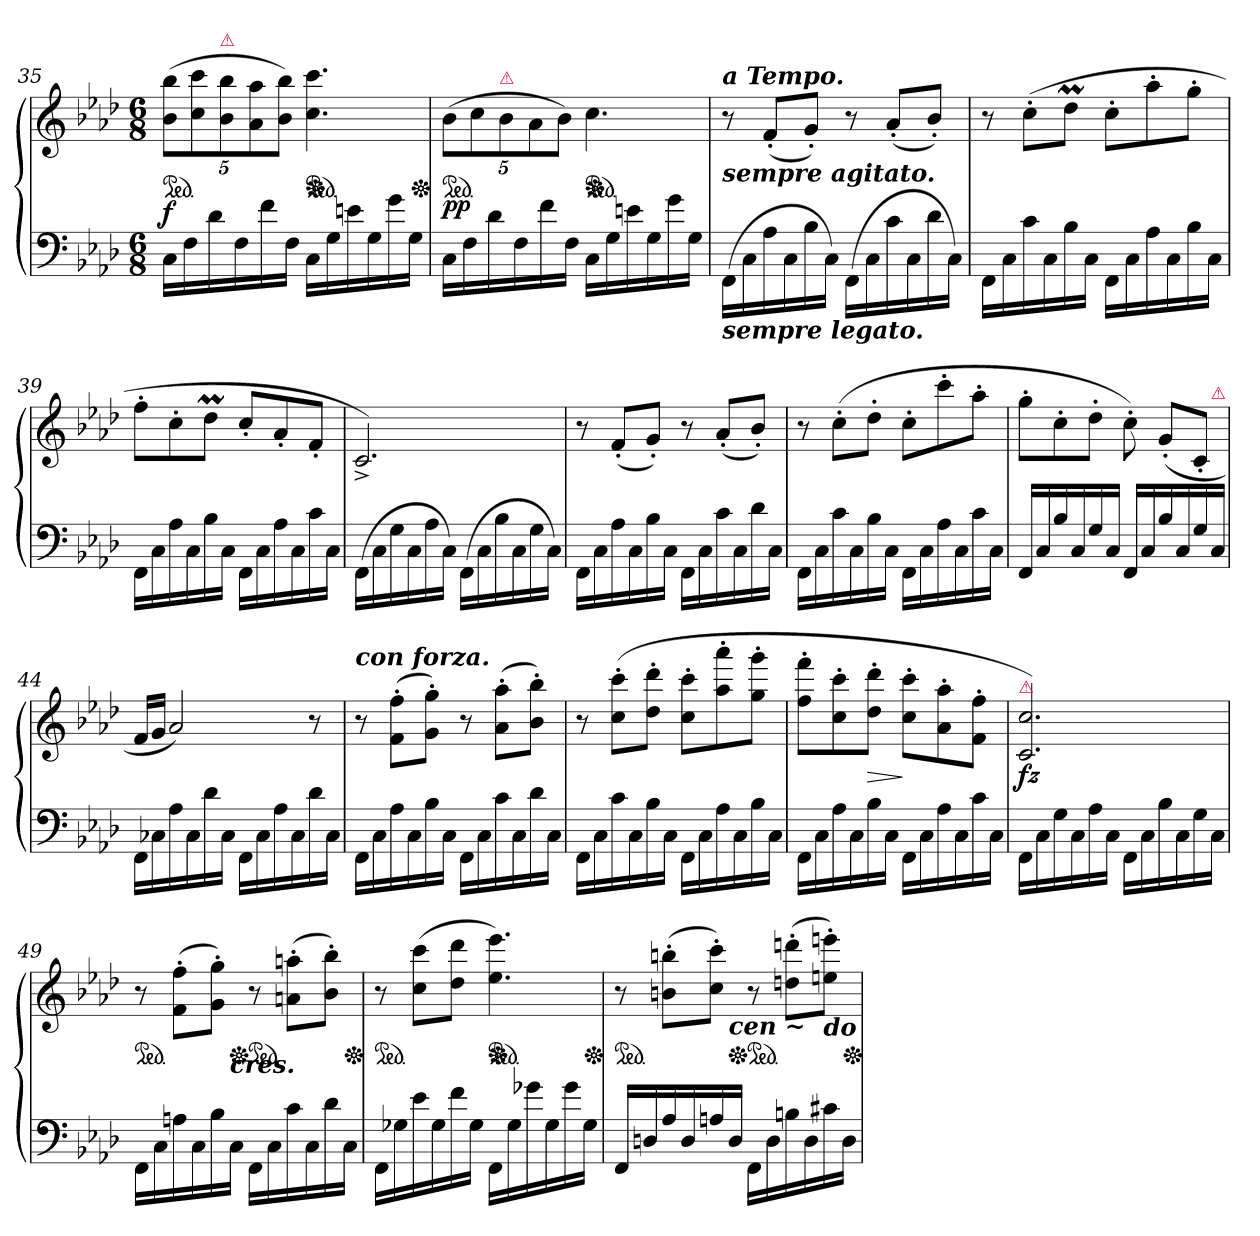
**kern	**kern	**dynam
*part1	*part1	*part1
*staff2	*staff1	*staff1/2
*clefF4	*clefG2	*
*k[b-e-a-d-]	*k[b-e-a-d-]	*
*f:	*f:	*
*M6/8	*M6/8	*
*	*ped	*
=35	=35	=35
16CLL	(40%3b- 40%3bb-L	f
16F	.	.
.	40%3cc 40%3ccc	.
16d-	.	.
!	!LO:TX:a:color=crimson:t=⚠	!
.	40%3b- 40%3bb-	.
16F	.	.
.	40%3a- 40%3aa-	.
16f	.	.
.	40%3b- 40%3bb-J)	.
*	*Xped	*
16FJJ	.	.
*	*ped	*
16CLL	4.cc 4.ccc	.
16G	.	.
16en	.	.
16G	.	.
16g	.	.
*	*Xped	*
16GJJ	.	.
=36	=36	=36
!	!LO:TX:a:Bi:t=poco rallent.	!
*	*ped	*
16CLL	(40%3b-L	pp
16F	.	.
.	40%3cc	.
16d-	.	.
!	!LO:TX:a:color=crimson:t=⚠	!
.	40%3b-	.
16F	.	.
.	40%3a-	.
16f	.	.
.	40%3b-J)	.
*	*Xped	*
16FJJ	.	.
*	*ped	*
16CLL	4.cc	.
16G	.	.
16en	.	.
16G	.	.
16g	.	.
16GJJ	.	.
=37	=37	=37
!	!LO:TX:a:Bi:t=a Tempo.	!
!	!LO:TX:b:Bi:t=sempre agitato.	!
!LO:TX:b:Bi:t=sempre legato.	!	!
(16FFLL	8r	.
16C	.	.
16A-	(8f'L	.
16C	.	.
16B-	8g'J)	.
16CJJ)	.	.
(16FFLL	8r	.
16C	.	.
16c	(8a-'L	.
16C	.	.
16d-	8b-'J)	.
16CJJ)	.	.
=38	=38	=38
16FFLL	8r	.
16C	.	.
16c	(>8cc'L	.
16C	.	.
16B-	8dd-MJ	.
16CJJ	.	.
16FFLL	8cc'L	.
16C	.	.
16A-	8aa-'	.
16C	.	.
16B-	8gg'J	.
16CJJ	.	.
=39	=39	=39
16FFLL	8ff'L	.
16C	.	.
16A-	8cc'	.
16C	.	.
16B-	8dd-MJ	.
16CJJ	.	.
16FFLL	8cc'L	.
16C	.	.
16A-	8a-'	.
16C	.	.
16c	8f'J	.
16CJJ	.	.
=40	=40	=40
(16FF\LL	2.c^>)	.
16C	.	.
16G	.	.
16C	.	.
16A-	.	.
16CJJ)	.	.
(16FFLL	.	.
16C	.	.
16B-	.	.
16C	.	.
16G	.	.
16CJJ)	.	.
=41	=41	=41
16FFLL	8r	.
16C	.	.
16A-	(8f'L	.
16C	.	.
16B-	8g'J)	.
16CJJ	.	.
16FFLL	8r	.
16C	.	.
16c	(8a-'L	.
16C	.	.
16d-	8b-'J)	.
16CJJ	.	.
=42	=42	=42
16FFLL	8r	.
16C	.	.
16c	(8cc'L	.
16C	.	.
16B-	8dd-'J	.
16CJJ	.	.
16FFLL	8cc'L	.
16C	.	.
16A-	8ccc'	.
16C	.	.
16c	8aa-'J	.
16CJJ	.	.
=43	=43	=43
*	*^	*
16FF/LL	8gg'L	2ryy	.
16C	.	.	.
16B-	8cc'	.	.
16C	.	.	.
16G	8dd-'J	.	.
16CJJ	.	.	.
16FF/LL	8cc')	.	.
16C/	.	.	.
16B-/	(>8g'L	8.ryy	.
16C/	.	.	.
16G/	8c'J	.	.
!	!	!LO:TX:a:color=crimson:t=⚠	!
16C/JJ	.	16ryy	.
*	*v	*v	*
=44	=44	=44
16FFLL	16fLL	.
16C-X	16gJJ	.
16A-	2a-)	.
16C-	.	.
16d-	.	.
16C-JJ	.	.
16FFLL	.	.
16C-	.	.
16A-	.	.
16C-	.	.
16d-	8r	.
16C-JJ	.	.
=45	=45	=45
!	!LO:TX:a:Bi:t=con forza.	!
16FFLL	8r	.
16C	.	.
16A-	(8f' 8ff'L	.
16C	.	.
16B-	8g' 8gg'J)	.
16CJJ	.	.
16FFLL	8r	.
16C	.	.
16c	(8a-' 8aa-'L	.
16C	.	.
16d-	8b-' 8bb-'J)	.
16CJJ	.	.
=46	=46	=46
16FFLL	8r	.
16C	.	.
16c	(8cc' 8ccc'L	.
16C	.	.
16B-	8dd-' 8ddd-'J	.
16CJJ	.	.
16FFLL	8cc' 8ccc'L	.
16C	.	.
16A-	8aa-' 8aaa-'	.
16C	.	.
16B-	8gg' 8ggg'J	.
16CJJ	.	.
=47	=47	=47
16FFLL	8ff' 8fff'L	.
16C	.	.
16A-	8cc' 8ccc'	.
16C	.	.
16B-	8dd-' 8ddd-'J	>
16CJJ	.	.
16FFLL	8cc' 8ccc'L	]
16C	.	.
16A-	8a-' 8aa-'	.
16C	.	.
16c	8f' 8ff'J	.
16CJJ	.	.
=48	=48	=48
!	!LO:TX:a:color=crimson:t=⚠	!
16FF\LL	2.c 2.cc)	fz
16C	.	.
16G	.	.
16C	.	.
16A-	.	.
16CJJ	.	.
16FFLL	.	.
16C	.	.
16B-	.	.
16C	.	.
16G	.	.
16CJJ	.	.
=49	=49	=49
*	*^	*
*	*ped	*	*
16FFLL	8r	4ryy	.
16C	.	.	.
16An	(8f' 8ff'L	.	.
16C	.	.	.
16B-	8g' 8gg'J)	16ryy	.
!	!	!LO:TX:c:Bi:t=cres.	!
*	*Xped	*	*
16CJJ	.	4..ryy	.
*	*ped	*	*
16FFLL	8r	.	.
16C	.	.	.
16c	(8an' 8aan'L	.	.
16C	.	.	.
16d-	8b-' 8bb-'J)	.	.
*	*Xped	*	*
16CJJ	.	.	.
*	*v	*v	*
=50	=50	=50
*	*ped	*
16FFLL	8r	.
16G-X	.	.
16e-	(8cc 8cccL	.
16G-	.	.
16f	8dd- 8ddd-J	.
*	*Xped	*
16G-JJ	.	.
*	*ped	*
16FFLL	4.ee- 4.eee-)	.
16G-	.	.
16g-X	.	.
16G-	.	.
16g-	.	.
*	*Xped	*
16G-JJ	.	.
=51	=51	=51
!	!LO:TX:b:Bi:t=cres ~	!
*	*^	*
*	*ped	*	*
16FFLL	8r	4ryy	.
16Dn	.	.	.
16A-	(8bn' 8bbn'L	.	.
16D	.	.	.
16An	8cc' 8ccc'J)	16ryy	.
!	!	!LO:TX:b:Bi:t=cen ~	!
*	*Xped	*	*
16DJJ	.	4..ryy	.
*	*ped	*	*
16FFLL	8r	.	.
16D	.	.	.
16Bn	(8ddn' 8dddn'L	.	.
16D	.	.	.
!	!LO:TX:b:Bi:t=do	!	!
16c#X	8een' 8eeen'J)	.	.
*	*Xped	*	*
16DJJ	.	.	.
*	*v	*v	*
=	=	=
*-	*-	*-
